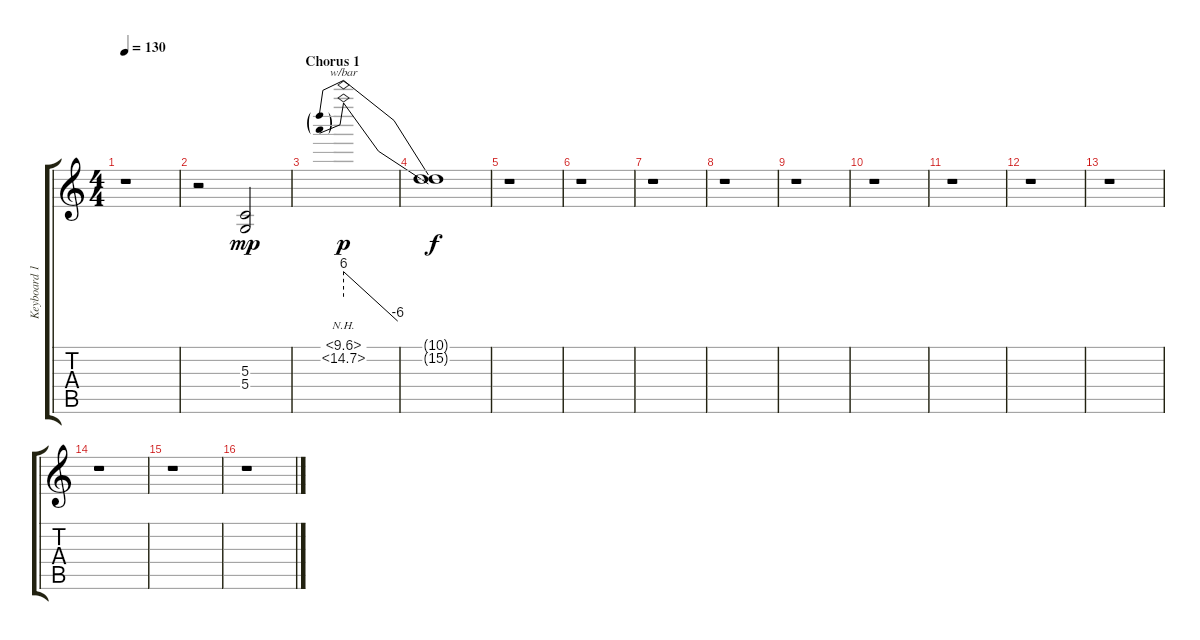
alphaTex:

\track ("Keyboard 1" "Keyboard 1") {instrument lead5charang}
\staff {score tabs}
\tuning (E4 B3 G3 D3 A2 E2) {hide}
\ts (4 4)
\tempo 130
\clef g2
\ks c
r.1{dy mp} |
r.2 (5.3 5.4).2 |
\section ("" "Chorus 1")
(10.1{nh} 15.2{nh}).1{tbe (predivedive default 0 24 60 -24) dy p} |
(10.1{t} 15.2{t}).1{dy f} |
r.1 |
r.1 |
r.1 |
r.1 |
r.1 |
r.1 |
r.1 |
r.1 |
r.1 |
r.1 |
r.1 |
r.1
